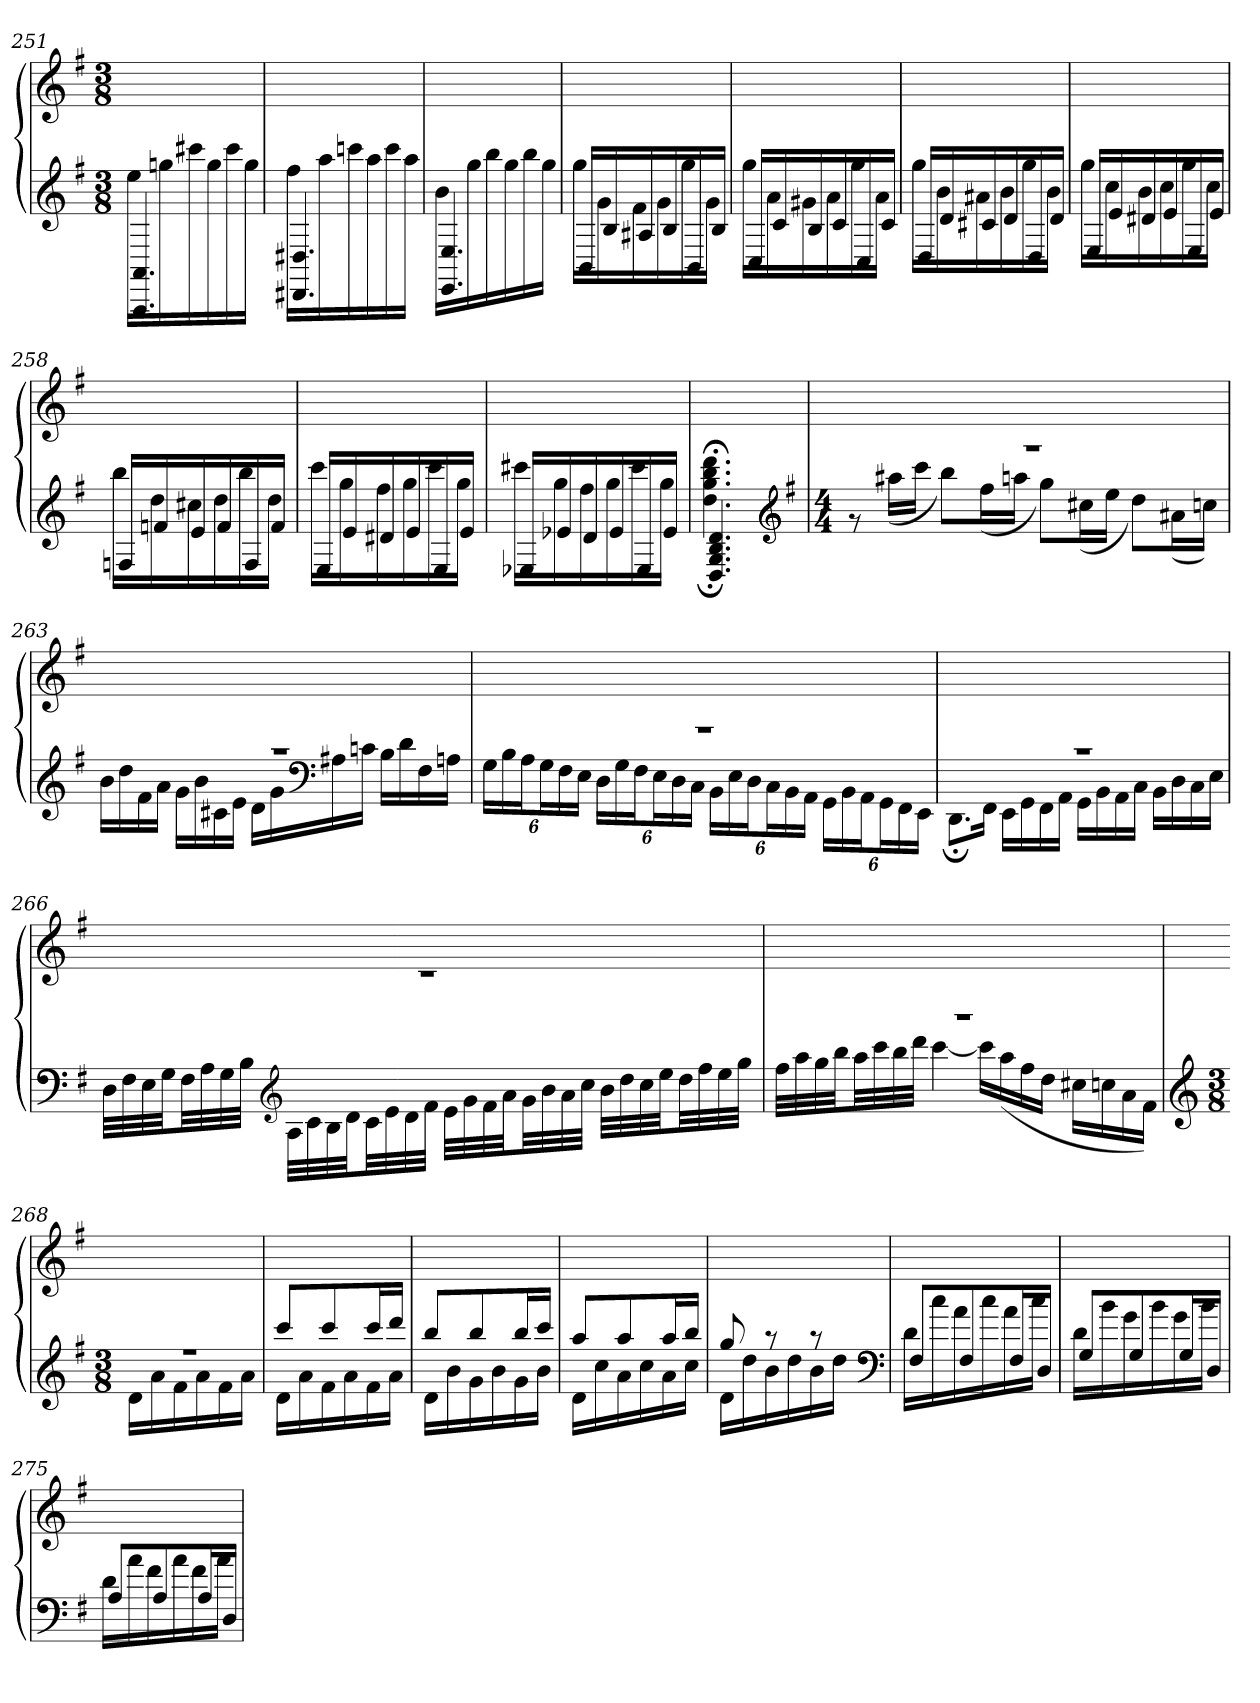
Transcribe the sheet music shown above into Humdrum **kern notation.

**kern	**kern
*part1	*part1
*staff2	*staff1
*clefG2	*clefG2
*k[f#]	*k[f#]
*G:	*G:
*M3/8	*M3/8
=251	=251
*^	*
4.AAA 4.AA	16eeLL	4.ryy
.	16ggn	.
.	16ccc#X	.
.	16gg	.
.	16ccc#	.
.	16ggJJ	.
=252	=252	=252
4.DD#X 4.D#X	16ff#LL	4.ryy
.	16aa	.
.	16cccn	.
.	16aa	.
.	16ccc	.
.	16aaJJ	.
=253	=253	=253
4.EE 4.E	16bLL	4.ryy
.	16gg	.
.	16bb	.
.	16gg	.
.	16bb	.
.	16ggJJ	.
=254	=254	=254
16BBLL	16ggLL	4.ryy
16B	16g	.
16A#X	16f#	.
16B	16g	.
16BB	16gg	.
16BJJ	16gJJ	.
=255	=255	=255
16CLL	16ggLL	4.ryy
16c	16a	.
16B	16g#X	.
16c	16a	.
16C	16gg	.
16cJJ	16aJJ	.
=256	=256	=256
16DLL	16ggLL	4.ryy
16d	16b	.
16c#X	16a#X	.
16d	16b	.
16D	16gg	.
16dJJ	16bJJ	.
=257	=257	=257
16ELL	16ggLL	4.ryy
16e	16cc	.
16d#X	16b	.
16e	16cc	.
16E	16gg	.
16eJJ	16ccJJ	.
=258	=258	=258
16FnLL	16bbLL	4.ryy
16fn	16dd	.
16e	16cc#X	.
16f	16dd	.
16F	16bb	.
16fJJ	16ddJJ	.
=259	=259	=259
16ELL	16cccLL	4.ryy
16e	16gg	.
16d#X	16ff#	.
16e	16gg	.
16E	16ccc	.
16eJJ	16ggJJ	.
=260	=260	=260
16E-XLL	16ccc#XLL	4.ryy
16e-X	16gg	.
16d	16ff#	.
16e-	16gg	.
16E-	16ccc#	.
16e-JJ	16ggJJ	.
=261	=261	=261
4.D;< 4.G;< 4.B;< 4.d;<	4.dd;< 4.gg;< 4.bb;< 4.ddd;<	4.ryy
*clefG2	*	*
*k[f#]	*	*
*G:	*	*
=262	=262	=262
*M4/4	*	*
1r	8r	1ryy
.	(16aa#XLL	.
.	16cccJJ	.
.	8bbL)	.
.	(16ff#L	.
.	16aanJJ	.
.	8ggL)	.
.	(16cc#XL	.
.	16eeJJ	.
.	8ddL)	.
.	(16a#XL	.
.	16ccnJJ)	.
=263	=263	=263
1r	16bLL	1ryy
.	16dd	.
.	16f#	.
.	16aJJ	.
.	16gLL	.
.	16b	.
.	16c#X	.
.	16eJJ	.
.	16dLL	.
.	16g	.
*clefF4	*	*
.	16A#X	.
.	16cnJJ	.
.	16BLL	.
.	16d	.
.	16F#	.
.	16AnJJ	.
=264	=264	=264
1r	24GLL	1ryy
.	24B	.
.	24AJ	.
.	24GL	.
.	24F#	.
.	24EJJ	.
.	24DLL	.
.	24G	.
.	24F#J	.
.	24EL	.
.	24D	.
.	24CJJ	.
.	24BBLL	.
.	24E	.
.	24DJ	.
.	24CL	.
.	24BB	.
.	24AAJJ	.
.	24GGLL	.
.	24BB	.
.	24AAJ	.
.	24GGL	.
.	24FF#	.
.	24EEJJ	.
=265	=265	=265
1r	8.DD;<L	1ryy
.	16FF#Jk	.
.	16EELL	.
.	16GG	.
.	16FF#	.
.	16AAJJ	.
.	16GGLL	.
.	16BB	.
.	16AA	.
.	16CJJ	.
.	16BBLL	.
.	16D	.
.	16C	.
.	16EJJ	.
=266	=266	=266
1r	32DLLL	1ryy
.	32F#	.
.	32E	.
.	32GJJ	.
.	32F#LL	.
.	32A	.
.	32G	.
.	32BJJJ	.
*clefG2	*	*
.	32ALLL	.
.	32c	.
.	32B	.
.	32dJJ	.
.	32cLL	.
.	32e	.
.	32d	.
.	32f#JJJ	.
.	32eLLL	.
.	32g	.
.	32f#	.
.	32aJJ	.
.	32gLL	.
.	32b	.
.	32a	.
.	32ccJJJ	.
.	32bLLL	.
.	32dd	.
.	32cc	.
.	32eeJJ	.
.	32ddLL	.
.	32ff#	.
.	32ee	.
.	32ggJJJ	.
=267	=267	=267
1r	32ff#LLL	1ryy
.	32aa	.
.	32gg	.
.	32bbJJ	.
.	32aaLL	.
.	32ccc	.
.	32bb	.
.	32dddJJJ	.
.	[4ccc	.
.	16cccLL]	.
.	(16aa	.
.	16ff#	.
.	16ddJJ	.
.	16cc#XLL	.
.	16ccn	.
.	16a	.
.	16f#JJ)	.
=268	=268	=268
*clefG2	*	*
*M3/8	*	*
4.r	16dLL	4.ryy
.	16a	.
.	16f#	.
.	16a	.
.	16f#	.
.	16aJJ	.
=269	=269	=269
8cccL	16dLL	4.ryy
.	16a	.
8ccc	16f#	.
.	16a	.
16cccL	16f#	.
16dddJJ	16aJJ	.
=270	=270	=270
8bbL	16dLL	4.ryy
.	16b	.
8bb	16g	.
.	16b	.
16bbL	16g	.
16cccJJ	16bJJ	.
=271	=271	=271
8aaL	16dLL	4.ryy
.	16cc	.
8aa	16a	.
.	16cc	.
16aaL	16a	.
16bbJJ	16ccJJ	.
=272	=272	=272
8gg	16dLL	4.ryy
.	16dd	.
8r	16b	.
.	16dd	.
8r	16b	.
.	16ddJJ	.
*clefF4	*	*
=273	=273	=273
8F#L	16dLL	4.ryy
.	16cc	.
8F#	16a	.
.	16cc	.
16F#L	16a	.
16DJJ	16ccJJ	.
=274	=274	=274
8GL	16dLL	4.ryy
.	16b	.
8G	16g	.
.	16b	.
16GL	16g	.
16DJJ	16bJJ	.
=275	=275	=275
8AL	16dLL	4.ryy
.	16a	.
8A	16f#	.
.	16a	.
16AL	16f#	.
16DJJ	16aJJ	.
*v	*v	*
=	=
*-	*-
